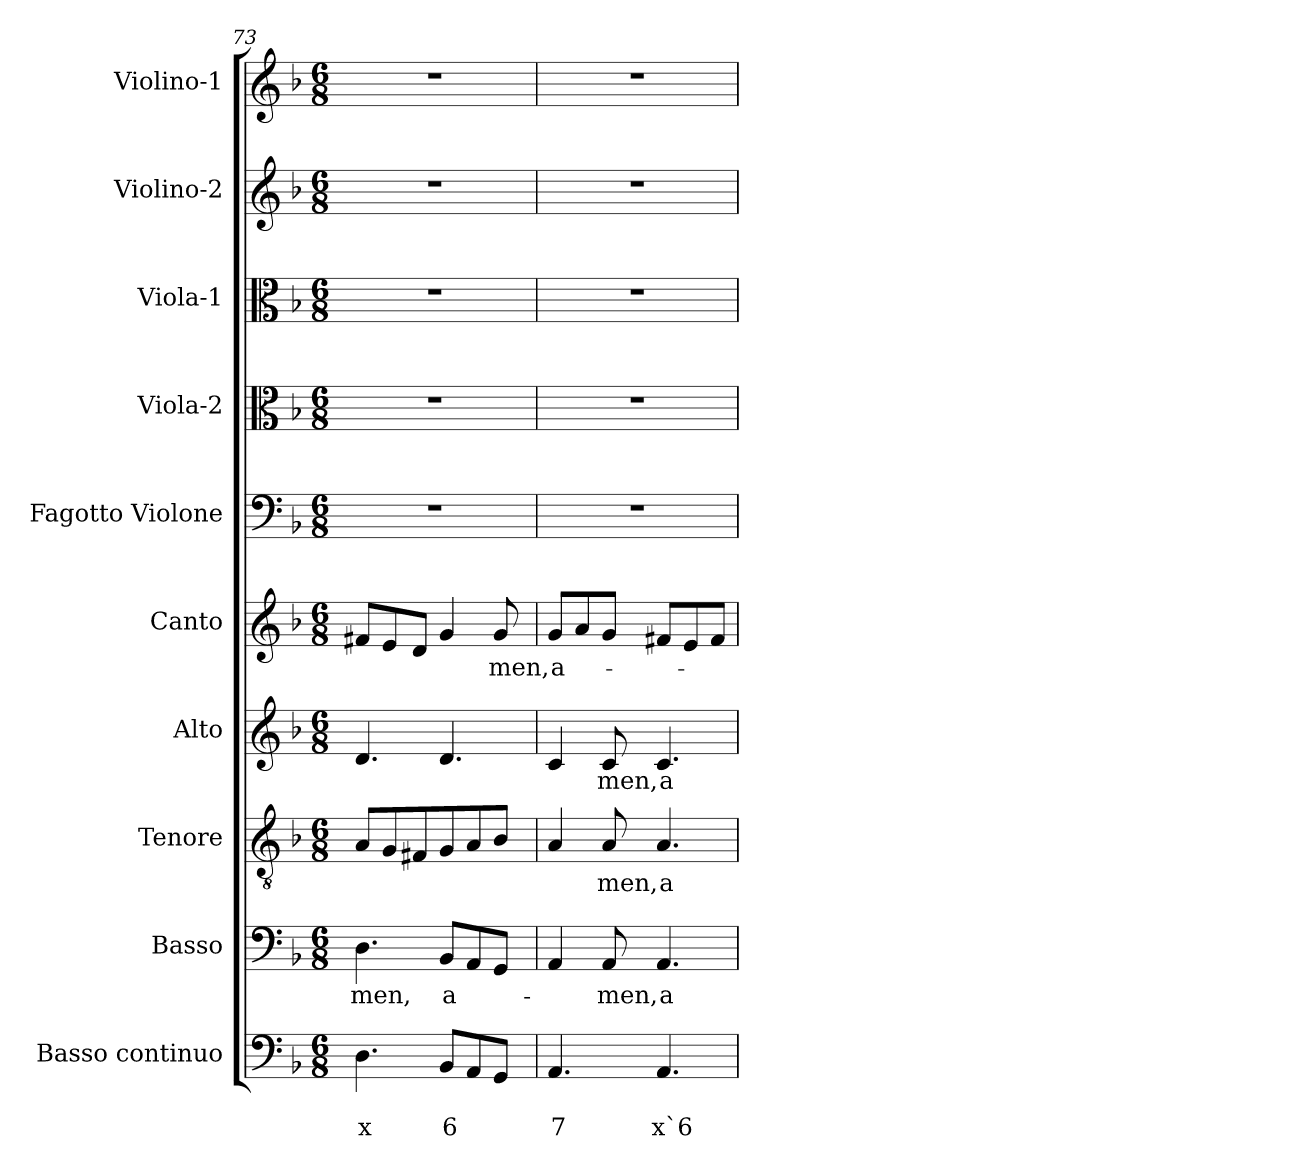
**kern	**text	**text	**kern	**text	**kern	**text	**kern	**text	**kern	**text	**kern	**kern	**kern	**kern	**kern
*part10	*part10	*part10	*part9	*part9	*part8	*part8	*part7	*part7	*part6	*part6	*part5	*part4	*part3	*part2	*part1
*staff10	*staff10	*staff10	*staff9	*staff9	*staff8	*staff8	*staff7	*staff7	*staff6	*staff6	*staff5	*staff4	*staff3	*staff2	*staff1
*I"Basso continuo	*	*	*I"Basso	*	*I"Tenore	*	*I"Alto	*	*I"Canto	*	*I"Fagotto Violone	*I"Viola-2	*I"Viola-1	*I"Violino-2	*I"Violino-1
*clefF4	*	*	*clefF4	*	*clefGv2	*	*clefG2	*	*clefG2	*	*clefF4	*clefC3	*clefC3	*clefG2	*clefG2
*k[b-]	*	*	*k[b-]	*	*k[b-]	*	*k[b-]	*	*k[b-]	*	*k[b-]	*k[b-]	*k[b-]	*k[b-]	*k[b-]
*F:	*	*	*F:	*	*F:	*	*F:	*	*F:	*	*F:	*F:	*F:	*F:	*F:
*M6/8	*	*	*M6/8	*	*M6/8	*	*M6/8	*	*M6/8	*	*M6/8	*M6/8	*M6/8	*M6/8	*M6/8
=73	=73	=73	=73	=73	=73	=73	=73	=73	=73	=73	=73	=73	=73	=73	=73
!	!	!LO:LY:b	!	!	!	!	!	!	!	!	!	!	!	!	!
!	!	!	!	!LO:LY:b	!	!	!	!	!	!	!	!	!	!	!
4.D\	.	x	4.D\	-men,	8A/L	.	4.d/	.	8f#X/L	.	2.r	2.r	2.r	2.r	2.r
.	.	.	.	.	8G/	.	.	.	8e/	.	.	.	.	.	.
.	.	.	.	.	8F#X/	.	.	.	8d/J	.	.	.	.	.	.
!	!	!LO:LY:b	!	!	!	!	!	!	!	!	!	!	!	!	!
!	!	!	!	!LO:LY:b	!	!	!	!	!	!	!	!	!	!	!
8BB-/L	.	6	8BB-/L	a-	8G/	.	4.d/	.	4g/	.	.	.	.	.	.
8AA/	.	.	8AA/	.	8A/	.	.	.	.	.	.	.	.	.	.
!	!	!	!	!	!	!	!	!	!	!LO:LY:b	!	!	!	!	!
8GG/J	.	.	8GG/J	.	8B-/J	.	.	.	8g/	-men,	.	.	.	.	.
!!LO:PB:g=z
=74	=74	=74	=74	=74	=74	=74	=74	=74	=74	=74	=74	=74	=74	=74	=74
!	!	!LO:LY:b	!	!	!	!	!	!	!	!	!	!	!	!	!
!	!	!	!	!	!	!	!	!	!	!LO:LY:b	!	!	!	!	!
4.AA/	.	7	4AA/	.	4A/	.	4c/	.	8g/L	a-	2.r	2.r	2.r	2.r	2.r
.	.	.	.	.	.	.	.	.	8a/	.	.	.	.	.	.
!	!	!	!	!LO:LY:b	!	!	!	!	!	!	!	!	!	!	!
!	!	!	!	!	!	!LO:LY:b	!	!	!	!	!	!	!	!	!
!	!	!	!	!	!	!	!	!LO:LY:b	!	!	!	!	!	!	!
.	.	.	8AA/	-men,	8A/	-men,	8c/	-men,	8g/J	.	.	.	.	.	.
!	!	!LO:LY:b	!	!	!	!	!	!	!	!	!	!	!	!	!
!	!	!	!	!LO:LY:b	!	!	!	!	!	!	!	!	!	!	!
!	!	!	!	!	!	!LO:LY:b	!	!	!	!	!	!	!	!	!
!	!	!	!	!	!	!	!	!LO:LY:b	!	!	!	!	!	!	!
4.AA/	.	x`6	4.AA/	a-	4.A/	a-	4.c/	a-	8f#X/L	.	.	.	.	.	.
.	.	.	.	.	.	.	.	.	8e/	.	.	.	.	.	.
.	.	.	.	.	.	.	.	.	8f#/J	.	.	.	.	.	.
=	=	=	=	=	=	=	=	=	=	=	=	=	=	=	=
*-	*-	*-	*-	*-	*-	*-	*-	*-	*-	*-	*-	*-	*-	*-	*-
